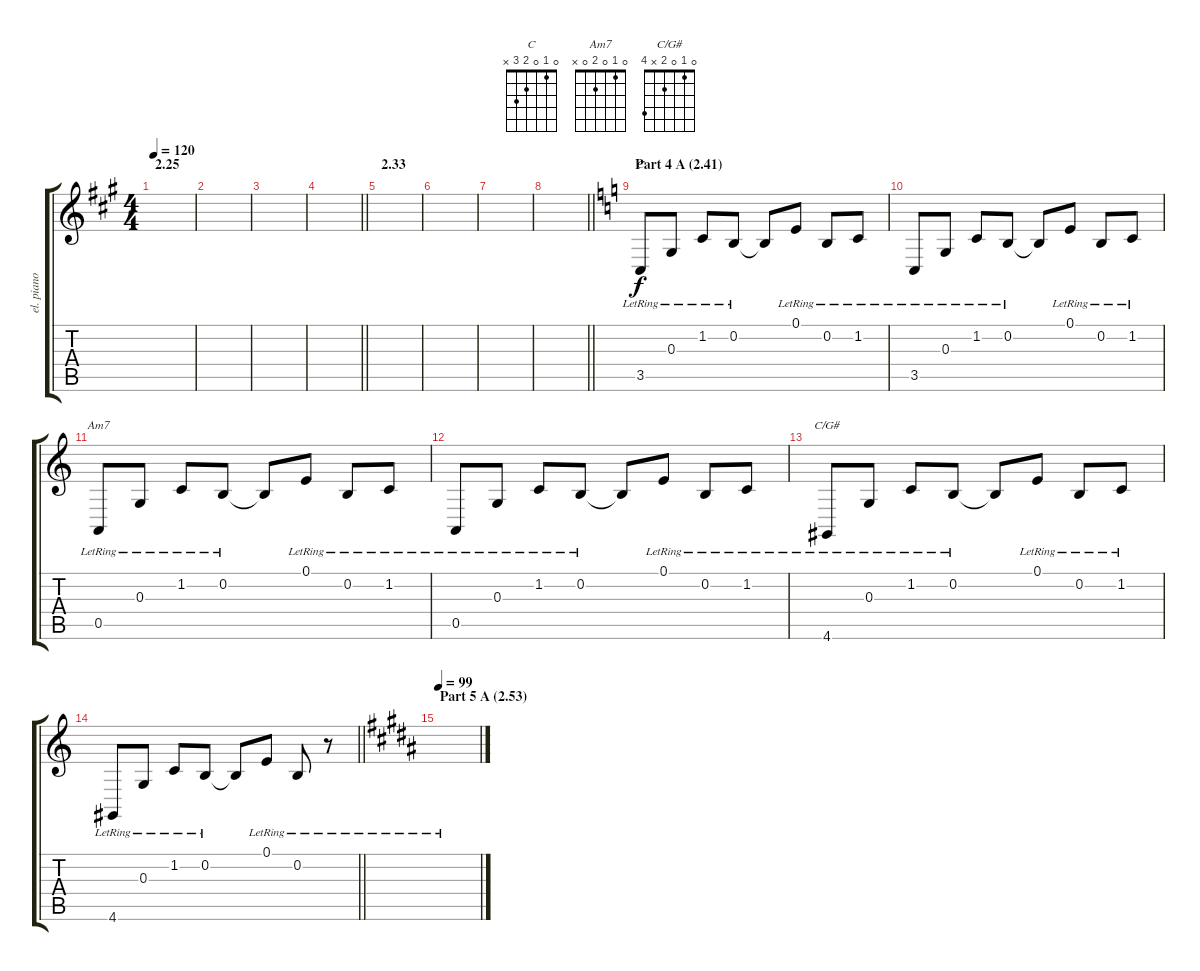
\track ("el. piano" "el. piano") {instrument electricpiano2}
\staff {score tabs}
\tuning (E4 B3 G3 D3 A2 E2) {hide}
\chord ("C" 0 1 0 2 3 x)
\chord ("Am7" 0 1 0 2 0 x)
\chord ("C/G#" 0 1 0 2 x 4)
\ts (4 4)
\section ("" "2.25")
\tempo 120
\clef g2
\ks a
|
|
|
\barLineRight lightlight
|
\section ("" "2.33")
|
|
|
\barLineRight lightlight
|
\section ("" "Part 4 A (2.41)")
\ks c
3.5{lr}.8{ch "C"} 0.3{lr}.8 1.2{lr}.8 0.2{lr}.8 0.2{t}.8 0.1{lr}.8 0.2{lr}.8 1.2{lr}.8 |
3.5{lr}.8 0.3{lr}.8 1.2{lr}.8 0.2{lr}.8 0.2{t}.8 0.1{lr}.8 0.2{lr}.8 1.2{lr}.8 |
0.5{lr}.8{ch "Am7"} 0.3{lr}.8 1.2{lr}.8 0.2{lr}.8 0.2{t}.8 0.1{lr}.8 0.2{lr}.8 1.2{lr}.8 |
0.5{lr}.8 0.3{lr}.8 1.2{lr}.8 0.2{lr}.8 0.2{t}.8 0.1{lr}.8 0.2{lr}.8 1.2{lr}.8 |
4.6{lr}.8{ch "C/G#"} 0.3{lr}.8 1.2{lr}.8 0.2{lr}.8 0.2{t}.8 0.1{lr}.8 0.2{lr}.8 1.2{lr}.8 |
\barLineRight lightlight
4.6{lr}.8 0.3{lr}.8 1.2{lr}.8 0.2{lr}.8 0.2{t}.8 0.1{lr}.8 0.2{lr}.8 r.8 |
\section ("" "Part 5 A (2.53)")
\tempo 99
\ks b
